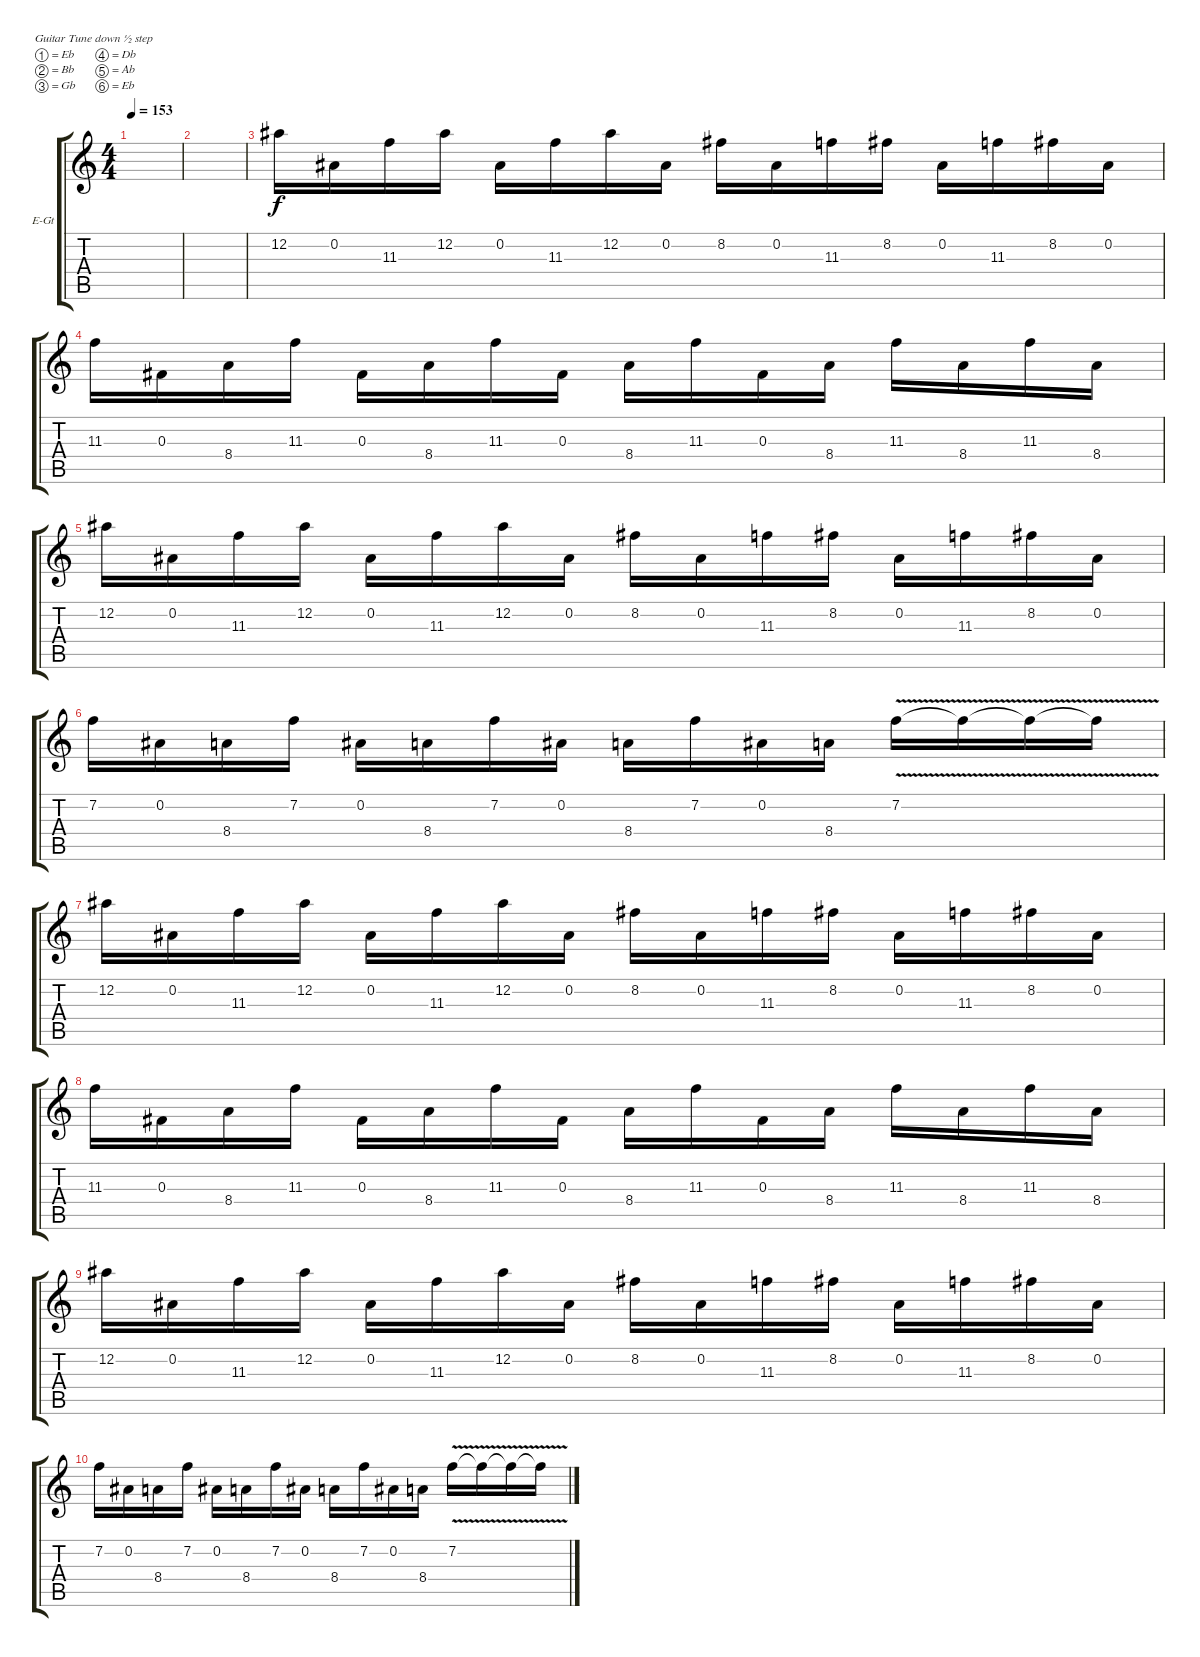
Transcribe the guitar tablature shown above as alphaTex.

\bracketExtendMode groupsimilarinstruments
\firstSystemTrackNameOrientation horizontal
\otherSystemsTrackNameOrientation horizontal
\track ("solo" "E-Gt") {instrument distortionguitar}
\staff {score tabs}
\tuning (Eb4 Bb3 Gb3 Db3 Ab2 Eb2)
\ts (4 4)
\tempo 153
\clef g2
\ks c
|
|
12.2.16 0.2.16 11.3.16 12.2.16 0.2.16 11.3.16 12.2.16 0.2.16 8.2.16 0.2.16 11.3.16 8.2.16 0.2.16 11.3.16 8.2.16 0.2.16 |
11.3.16 0.3.16 8.4.16 11.3.16 0.3.16 8.4.16 11.3.16 0.3.16 8.4.16 11.3.16 0.3.16 8.4.16 11.3.16 8.4.16 11.3.16 8.4.16 |
12.2.16 0.2.16 11.3.16 12.2.16 0.2.16 11.3.16 12.2.16 0.2.16 8.2.16 0.2.16 11.3.16 8.2.16 0.2.16 11.3.16 8.2.16 0.2.16 |
7.2.16 0.2.16 8.4.16 7.2.16 0.2.16 8.4.16 7.2.16 0.2.16 8.4.16 7.2.16 0.2.16 8.4.16 7.2{v}.16 7.2{v t}.16 7.2{v t}.16 7.2{v t}.16 |
12.2.16 0.2.16 11.3.16 12.2.16 0.2.16 11.3.16 12.2.16 0.2.16 8.2.16 0.2.16 11.3.16 8.2.16 0.2.16 11.3.16 8.2.16 0.2.16 |
11.3.16 0.3.16 8.4.16 11.3.16 0.3.16 8.4.16 11.3.16 0.3.16 8.4.16 11.3.16 0.3.16 8.4.16 11.3.16 8.4.16 11.3.16 8.4.16 |
12.2.16 0.2.16 11.3.16 12.2.16 0.2.16 11.3.16 12.2.16 0.2.16 8.2.16 0.2.16 11.3.16 8.2.16 0.2.16 11.3.16 8.2.16 0.2.16 |
7.2.16 0.2.16 8.4.16 7.2.16 0.2.16 8.4.16 7.2.16 0.2.16 8.4.16 7.2.16 0.2.16 8.4.16 7.2{v}.16 7.2{v t}.16 7.2{v t}.16 7.2{v t}.16
